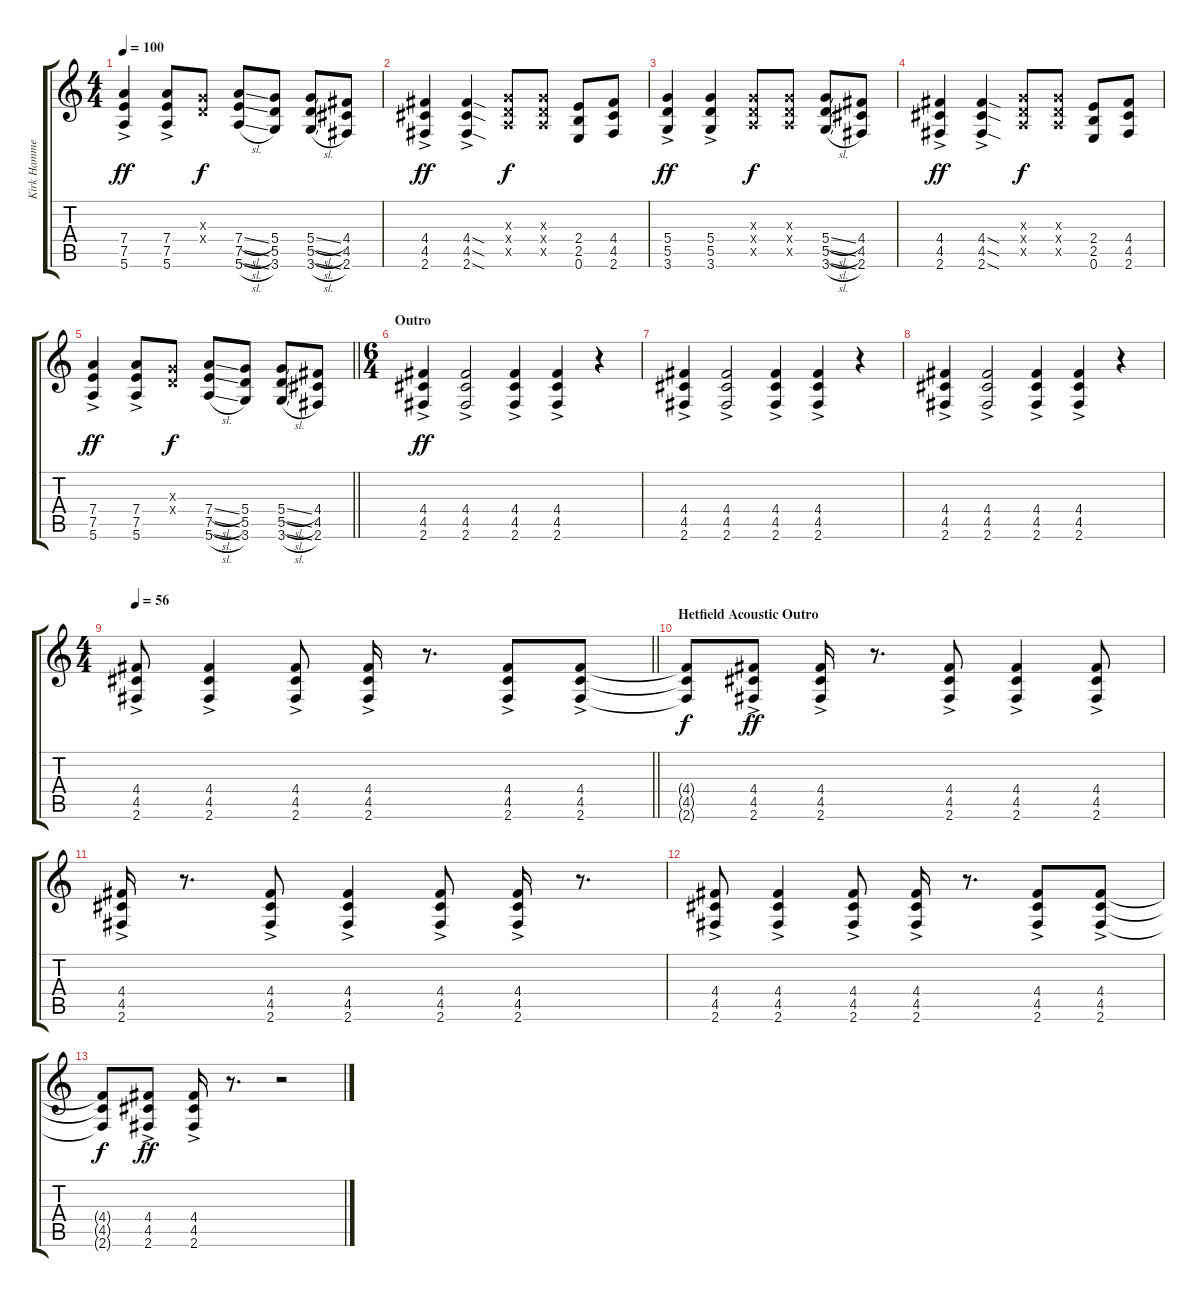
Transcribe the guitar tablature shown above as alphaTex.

\track ("Kirk Hammett" "Kirk Hamme") {instrument distortionguitar}
\staff {score tabs}
\tuning (E4 B3 G3 D3 A2 E2) {hide}
\ts (4 4)
\tempo 100
\clef g2
\ks c
(7.4{ac} 7.5{ac} 5.6{ac}).4{dy ff} (7.4{ac} 7.5{ac} 5.6{ac}).8 (0.3{x} 0.4{x}).8{dy f} (7.4{sl} 7.5{sl} 5.6{sl}).8 (5.4 5.5 3.6).8 (5.4{sl} 5.5{sl} 3.6{sl}).8 (4.4 4.5 2.6).8 |
(4.4{ac} 4.5{ac} 2.6{ac}).4{dy ff} (4.4{sod ac} 4.5{sod ac} 2.6{sod ac}).4 (0.3{x} 0.4{x} 0.5{x}).8{dy f} (0.3{x} 0.4{x} 0.5{x}).8 (2.4 2.5 0.6).8 (4.4 4.5 2.6).8 |
(5.4{ac} 5.5{ac} 3.6{ac}).4{dy ff} (5.4{ac} 5.5{ac} 3.6{ac}).4 (0.3{x} 0.4{x} 0.5{x}).8{dy f} (0.3{x} 0.4{x} 0.5{x}).8 (5.4{sl} 5.5{sl} 3.6{sl}).8 (4.4 4.5 2.6).8 |
(4.4{ac} 4.5{ac} 2.6{ac}).4{dy ff} (4.4{sod ac} 4.5{sod ac} 2.6{sod ac}).4 (0.3{x} 0.4{x} 0.5{x}).8{dy f} (0.3{x} 0.4{x} 0.5{x}).8 (2.4 2.5 0.6).8 (4.4 4.5 2.6).8 |
\barLineRight lightlight
(7.4{ac} 7.5{ac} 5.6{ac}).4{dy ff} (7.4{ac} 7.5{ac} 5.6{ac}).8 (0.3{x} 0.4{x}).8{dy f} (7.4{sl} 7.5{sl} 5.6{sl}).8 (5.4 5.5 3.6).8 (5.4{sl} 5.5{sl} 3.6{sl}).8 (4.4 4.5 2.6).8 |
\ts (6 4)
\section ("" "Outro")
(4.4{ac} 4.5{ac} 2.6{ac}).4{dy ff} (4.4{ac} 4.5{ac} 2.6{ac}).2 (4.4{ac} 4.5{ac} 2.6{ac}).4 (4.4{ac} 4.5{ac} 2.6{ac}).4 r.4 |
(4.4{ac} 4.5{ac} 2.6{ac}).4 (4.4{ac} 4.5{ac} 2.6{ac}).2 (4.4{ac} 4.5{ac} 2.6{ac}).4 (4.4{ac} 4.5{ac} 2.6{ac}).4 r.4 |
(4.4{ac} 4.5{ac} 2.6{ac}).4 (4.4{ac} 4.5{ac} 2.6{ac}).2 (4.4{ac} 4.5{ac} 2.6{ac}).4 (4.4{ac} 4.5{ac} 2.6{ac}).4 r.4 |
\ts (4 4)
\tempo 56
\barLineRight lightlight
(4.4{ac} 4.5{ac} 2.6{ac}).8 (4.4{ac} 4.5{ac} 2.6{ac}).4 (4.4{ac} 4.5{ac} 2.6{ac}).8 (4.4{ac} 4.5{ac} 2.6{ac}).16 r.8{d} (4.4{ac} 4.5{ac} 2.6{ac}).8 (4.4{ac} 4.5{ac} 2.6{ac}).8 |
\section ("" "Hetfield Acoustic Outro")
(4.4{t} 4.5{t} 2.6{t}).8{dy f} (4.4{ac} 4.5{ac} 2.6{ac}).8{dy ff} (4.4{ac} 4.5{ac} 2.6{ac}).16 r.8{d} (4.4{ac} 4.5{ac} 2.6{ac}).8{volume 12} (4.4{ac} 4.5{ac} 2.6{ac}).4 (4.4{ac} 4.5{ac} 2.6{ac}).8 |
(4.4{ac} 4.5{ac} 2.6{ac}).16 r.8{d} (4.4{ac} 4.5{ac} 2.6{ac}).8{volume 8} (4.4{ac} 4.5{ac} 2.6{ac}).4 (4.4{ac} 4.5{ac} 2.6{ac}).8 (4.4{ac} 4.5{ac} 2.6{ac}).16 r.8{d} |
(4.4{ac} 4.5{ac} 2.6{ac}).8{volume 4} (4.4{ac} 4.5{ac} 2.6{ac}).4 (4.4{ac} 4.5{ac} 2.6{ac}).8 (4.4{ac} 4.5{ac} 2.6{ac}).16 r.8{d} (4.4{ac} 4.5{ac} 2.6{ac}).8{volume 0} (4.4{ac} 4.5{ac} 2.6{ac}).8 |
(4.4{t} 4.5{t} 2.6{t}).8{dy f} (4.4{ac} 4.5{ac} 2.6{ac}).8{dy ff} (4.4{ac} 4.5{ac} 2.6{ac}).16 r.8{d} r.2
